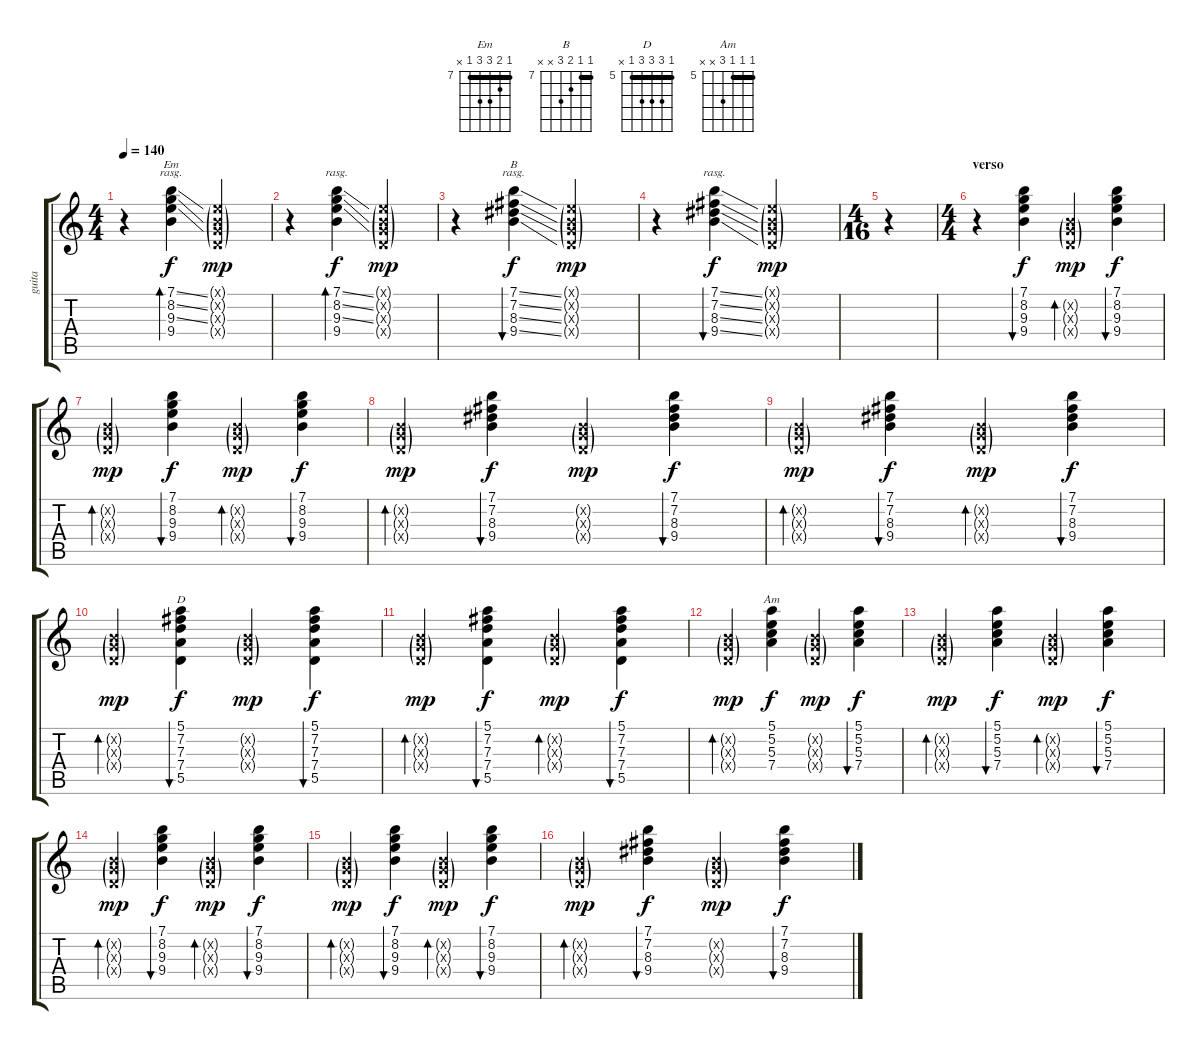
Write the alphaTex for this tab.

\track ("guita" "guita") {instrument electricguitarmuted}
\staff {score tabs}
\tuning (E4 B3 G3 D3 A2 E2) {hide}
\chord ("Em" 7 8 9 9 7 x) {firstfret 7 barre 7}
\chord ("B" 7 7 8 9 x x) {firstfret 7 barre 7}
\chord ("D" 5 7 7 7 5 x) {firstfret 5 barre 5}
\chord ("Am" 5 5 5 7 x x) {firstfret 5 barre 5}
\ts (4 4)
\tempo 140
\clef g2
\ks c
r.4{dy f instrument electricguitarmuted} (7.1{ss} 8.2{ss} 9.3{ss} 9.4).4{bd 120 ch "Em" rasg ii} (0.1{g x} 0.2{g x} 0.3{g x} 0.4{g x}).2{dy mp} |
r.4 (7.1{ss} 8.2{ss} 9.3{ss} 9.4).4{bd 120 rasg ii dy f} (0.1{g x} 0.2{g x} 0.3{g x} 0.4{g x}).2{dy mp} |
r.4 (7.1{ss} 7.2{ss} 8.3{ss} 9.4{ss}).4{bu 120 ch "B" rasg ii dy f} (0.1{g x} 0.2{g x} 0.3{g x} 0.4{g x}).2{dy mp} |
r.4 (7.1{ss} 7.2{ss} 8.3{ss} 9.4{ss}).4{bu 120 rasg ii dy f} (0.1{g x} 0.2{g x} 0.3{g x} 0.4{g x}).2{dy mp} |
\ts (4 16)
r.4 |
\ts (4 4)
\section ("" "verso")
r.4 (7.1 8.2 9.3 9.4).4{bu 60 dy f} (0.2{g x} 0.3{g x} 0.4{g x}).4{bd 60 dy mp} (7.1 8.2 9.3 9.4).4{bu 60 dy f} |
(0.2{g x} 0.3{g x} 0.4{g x}).4{bd 60 dy mp} (7.1 8.2 9.3 9.4).4{bu 60 dy f} (0.2{g x} 0.3{g x} 0.4{g x}).4{bd 60 dy mp} (7.1 8.2 9.3 9.4).4{bu 60 dy f} |
(0.2{g x} 0.3{g x} 0.4{g x}).4{bd 60 dy mp} (7.1 7.2 8.3 9.4).4{bu 60 dy f} (0.2{g x} 0.3{g x} 0.4{g x}).4{dy mp} (7.1 7.2 8.3 9.4).4{bu 60 dy f} |
(0.2{g x} 0.3{g x} 0.4{g x}).4{bd 60 dy mp} (7.1 7.2 8.3 9.4).4{bu 60 dy f} (0.2{g x} 0.3{g x} 0.4{g x}).4{bd 60 dy mp} (7.1 7.2 8.3 9.4).4{bu 60 dy f} |
(0.2{g x} 0.3{g x} 0.4{g x}).4{bd 60 dy mp} (5.1 7.2 7.3 7.4 5.5).4{bu 60 ch "D" dy f} (0.2{g x} 0.3{g x} 0.4{g x}).4{dy mp} (5.1 7.2 7.3 7.4 5.5).4{bu 60 dy f} |
(0.2{g x} 0.3{g x} 0.4{g x}).4{bd 60 dy mp} (5.1 7.2 7.3 7.4 5.5).4{bu 60 dy f} (0.2{g x} 0.3{g x} 0.4{g x}).4{bd 60 dy mp} (5.1 7.2 7.3 7.4 5.5).4{bu 60 dy f} |
(0.2{g x} 0.3{g x} 0.4{g x}).4{bd 60 dy mp} (5.1 5.2 5.3 7.4).4{ch "Am" dy f} (0.2{g x} 0.3{g x} 0.4{g x}).4{dy mp} (5.1 5.2 5.3 7.4).4{bu 60 dy f} |
(0.2{g x} 0.3{g x} 0.4{g x}).4{bd 60 dy mp} (5.1 5.2 5.3 7.4).4{bu 60 dy f} (0.2{g x} 0.3{g x} 0.4{g x}).4{bd 60 dy mp} (5.1 5.2 5.3 7.4).4{bu 60 dy f} |
(0.2{g x} 0.3{g x} 0.4{g x}).4{bd 60 dy mp} (7.1 8.2 9.3 9.4).4{bu 60 dy f} (0.2{g x} 0.3{g x} 0.4{g x}).4{bd 60 dy mp} (7.1 8.2 9.3 9.4).4{bu 60 dy f} |
(0.2{g x} 0.3{g x} 0.4{g x}).4{bd 60 dy mp} (7.1 8.2 9.3 9.4).4{bu 60 dy f} (0.2{g x} 0.3{g x} 0.4{g x}).4{bd 60 dy mp} (7.1 8.2 9.3 9.4).4{bu 60 dy f} |
(0.2{g x} 0.3{g x} 0.4{g x}).4{bd 60 dy mp} (7.1 7.2 8.3 9.4).4{bu 60 dy f} (0.2{g x} 0.3{g x} 0.4{g x}).4{dy mp} (7.1 7.2 8.3 9.4).4{bu 60 dy f}
